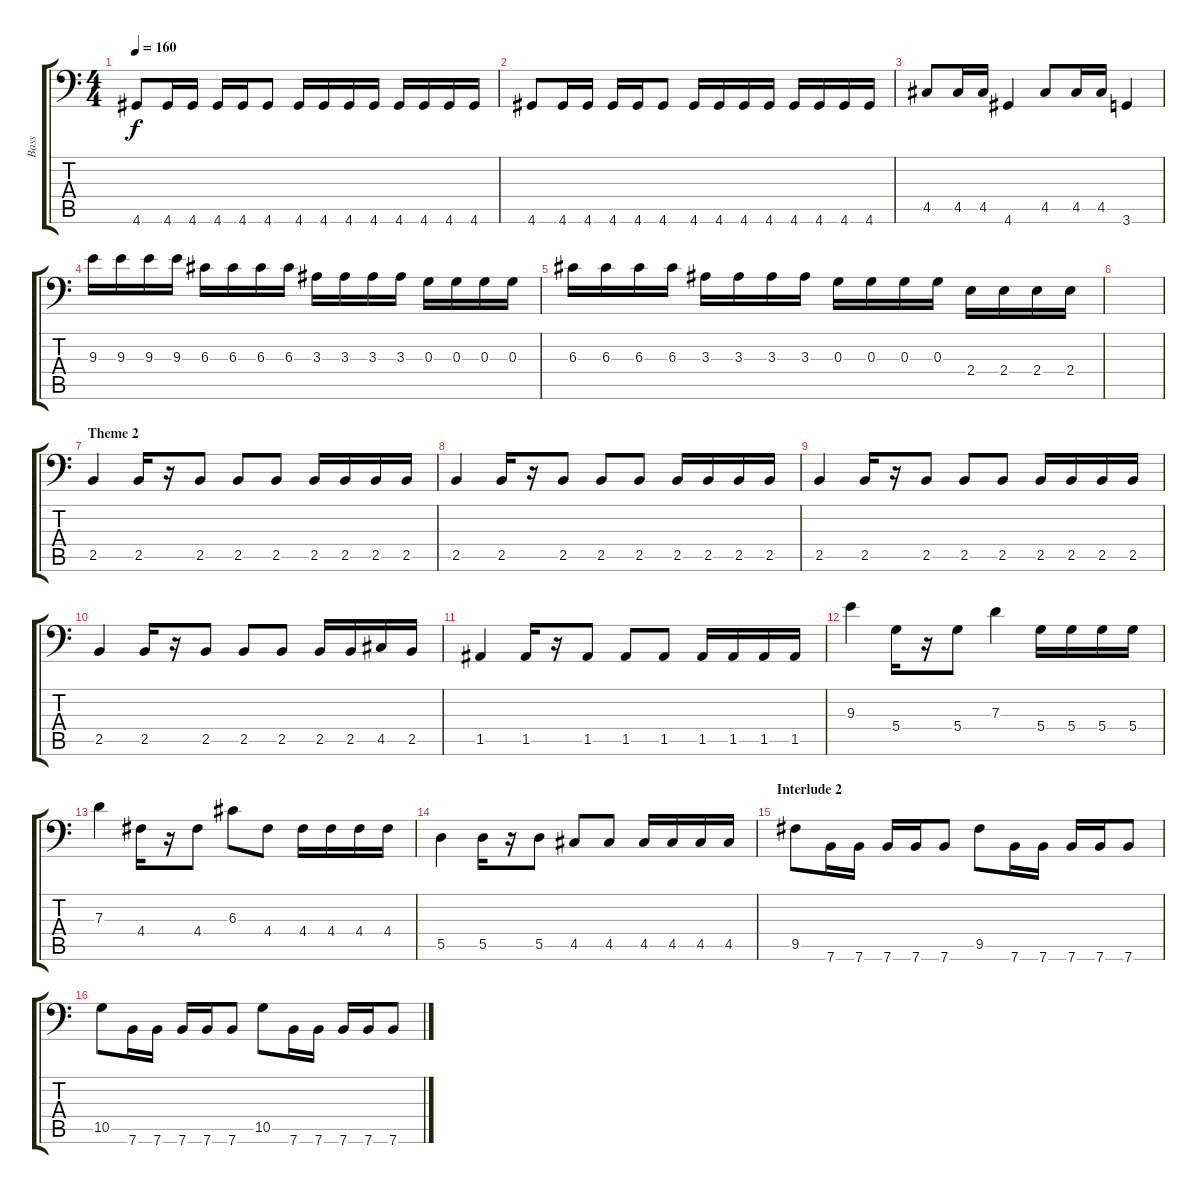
\track ("Bass" "Bass") {instrument electricbasspick}
\staff {score tabs}
\tuning (E4 B3 G2 D2 A1 E1) {hide}
\ts (4 4)
\tempo 160
\clef f4
\ks c
4.6.8{dy f} 4.6.16 4.6.16 4.6.16 4.6.16 4.6.8 4.6.16 4.6.16 4.6.16 4.6.16 4.6.16 4.6.16 4.6.16 4.6.16 |
4.6.8 4.6.16 4.6.16 4.6.16 4.6.16 4.6.8 4.6.16 4.6.16 4.6.16 4.6.16 4.6.16 4.6.16 4.6.16 4.6.16 |
4.5.8 4.5.16 4.5.16 4.6.4 4.5.8 4.5.16 4.5.16 3.6.4 |
9.3.16 9.3.16 9.3.16 9.3.16 6.3.16 6.3.16 6.3.16 6.3.16 3.3.16 3.3.16 3.3.16 3.3.16 0.3.16 0.3.16 0.3.16 0.3.16 |
6.3.16 6.3.16 6.3.16 6.3.16 3.3.16 3.3.16 3.3.16 3.3.16 0.3.16 0.3.16 0.3.16 0.3.16 2.4.16 2.4.16 2.4.16 2.4.16 |
|
\section ("" "Theme 2")
2.5.4 2.5.16 r.16 2.5.8 2.5.8 2.5.8 2.5.16 2.5.16 2.5.16 2.5.16 |
2.5.4 2.5.16 r.16 2.5.8 2.5.8 2.5.8 2.5.16 2.5.16 2.5.16 2.5.16 |
2.5.4 2.5.16 r.16 2.5.8 2.5.8 2.5.8 2.5.16 2.5.16 2.5.16 2.5.16 |
2.5.4 2.5.16 r.16 2.5.8 2.5.8 2.5.8 2.5.16 2.5.16 4.5.16 2.5.16 |
1.5.4 1.5.16 r.16 1.5.8 1.5.8 1.5.8 1.5.16 1.5.16 1.5.16 1.5.16 |
9.3.4 5.4.16 r.16 5.4.8 7.3.4 5.4.16 5.4.16 5.4.16 5.4.16 |
7.3.4 4.4.16 r.16 4.4.8 6.3.8 4.4.8 4.4.16 4.4.16 4.4.16 4.4.16 |
5.5.4 5.5.16 r.16 5.5.8 4.5.8 4.5.8 4.5.16 4.5.16 4.5.16 4.5.16 |
\section ("" "Interlude 2")
9.5.8 7.6.16 7.6.16 7.6.16 7.6.16 7.6.8 9.5.8 7.6.16 7.6.16 7.6.16 7.6.16 7.6.8 |
10.5.8 7.6.16 7.6.16 7.6.16 7.6.16 7.6.8 10.5.8 7.6.16 7.6.16 7.6.16 7.6.16 7.6.8
